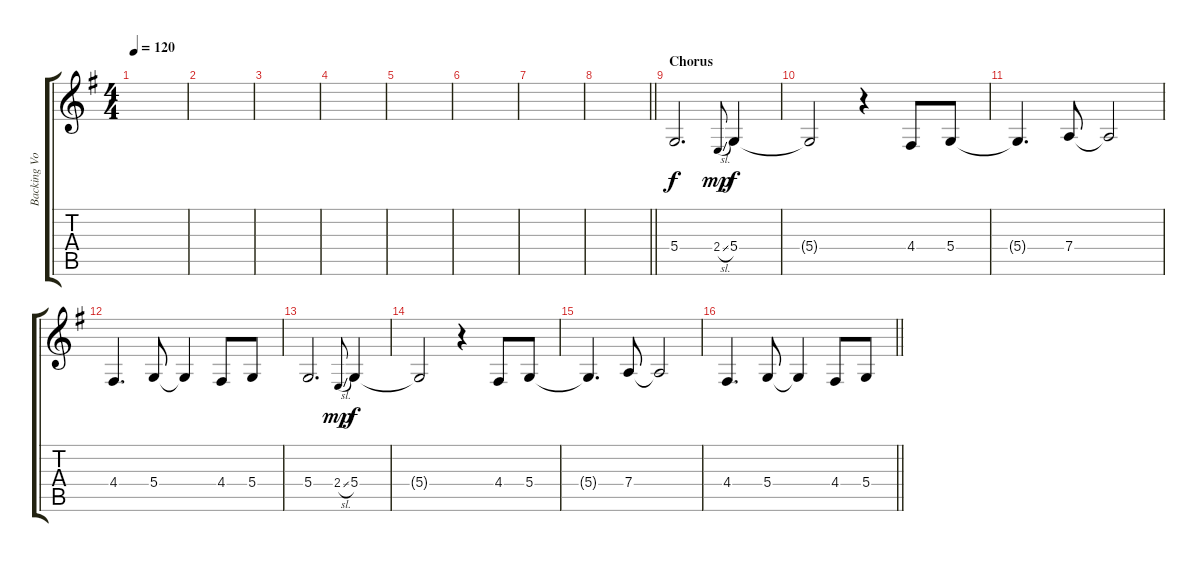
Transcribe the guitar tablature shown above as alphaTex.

\track ("Backing Vocal 1" "Backing Vo") {instrument synthvoice}
\staff {score tabs}
\tuning (E4 B3 G3 D3 A2 E2) {hide}
\ts (4 4)
\tempo 120
\clef g2
\ks eminor
|
|
|
|
|
|
|
\barLineRight lightlight
|
\section ("" "Chorus")
5.4.2{d} 2.4{sl}.8{gr onbeat dy mp} 5.4.4{dy f} |
5.4{t}.2 r.4 4.4.8 5.4.8 |
5.4{t}.4{d} 7.4.8 7.4{t}.2 |
4.4.4{d} 5.4.8 5.4{t}.4 4.4.8 5.4.8 |
5.4.2{d} 2.4{sl}.8{gr onbeat dy mp} 5.4.4{dy f} |
5.4{t}.2 r.4 4.4.8 5.4.8 |
5.4{t}.4{d} 7.4.8 7.4{t}.2 |
\barLineRight lightlight
4.4.4{d} 5.4.8 5.4{t}.4 4.4.8 5.4.8
